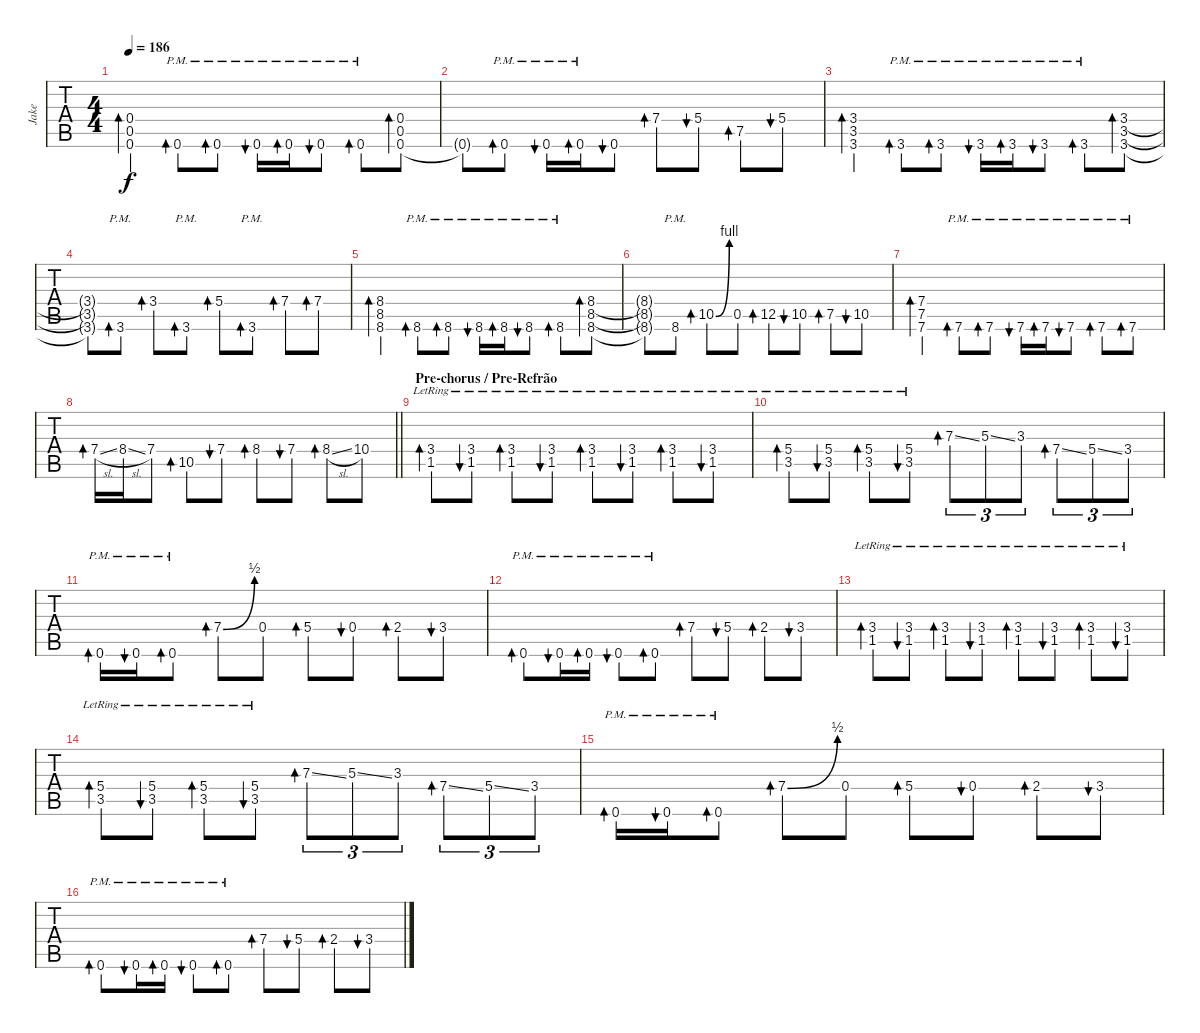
\track ("Jake" "Jake") {instrument distortionguitar}
\staff {tabs}
\tuning (Eb4 Bb3 Gb3 Db3 Ab2 Db2) {hide}
\ts (4 4)
\tempo 186
\clef g2
\ks c
(0.4 0.5 0.6).4{bd 60 dy f} 0.6{pm}.8{bd 60} 0.6{pm}.8{bd 60} 0.6{pm}.16{bu 60} 0.6{pm}.16{bd 60} 0.6{pm}.8{bu 60} 0.6{pm}.8{bd 60} (0.4 0.5 0.6).8{bd 60} |
0.6{t}.8 0.6{pm}.8{bd 60} 0.6{pm}.16{bu 60} 0.6{pm}.16{bd 60} 0.6.8{bu 60} 7.4.8{bd 60} 5.4.8{bu 60} 7.5.8{bd 60} 5.4.8{bu 60} |
(3.4 3.5 3.6).4{bd 60} 3.6{pm}.8{bd 60} 3.6{pm}.8{bd 60} 3.6{pm}.16{bu 60} 3.6{pm}.16{bd 60} 3.6{pm}.8{bu 60} 3.6{pm}.8{bd 60} (3.4 3.5 3.6).8{bd 60} |
(3.4{t} 3.5{t} 3.6{t}).8 3.6{pm}.8{bd 60} 3.4.8{bd 60} 3.6{pm}.8{bd 60} 5.4.8{bd 60} 3.6{pm}.8{bd 60} 7.4.8{bd 60} 7.4.8{bd 60} |
(8.4 8.5 8.6).4{bd 60} 8.6{pm}.8{bd 60} 8.6{pm}.8{bd 60} 8.6{pm}.16{bu 60} 8.6{pm}.16{bd 60} 8.6{pm}.8{bu 60} 8.6{pm}.8{bd 60} (8.4 8.5 8.6).8{bd 60} |
(8.4{t} 8.5{t} 8.6{t}).8 8.6{pm}.8 10.5{be (bend 0 0 60 4)}.8{bd 60} 0.5.8 12.5.8{bd 60} 10.5.8{bu 60} 7.5.8{bd 60} 10.5.8{bu 60} |
(7.4 7.5 7.6).4{bd 60} 7.6{pm}.8{bd 60} 7.6{pm}.8{bd 60} 7.6{pm}.16{bu 60} 7.6{pm}.16{bd 60} 7.6{pm}.8{bu 60} 7.6{pm}.8{bd 60} 7.6{pm}.8{bd 60} |
\barLineRight lightlight
7.4{sl}.16{bd 60} 8.4{sl}.16 7.4.8 10.5.8{bd 60} 7.4.8{bu 60} 8.4.8{bd 60} 7.4.8{bu 60} 8.4{sl}.8{bd 60} 10.4.8 |
\section ("" "Pre-chorus / Pre-Refrão")
(3.4{lr} 1.5).8{bd 60} (3.4{lr} 1.5).8{bu 60} (3.4{lr} 1.5).8{bd 60} (3.4{lr} 1.5).8{bu 60} (3.4{lr} 1.5).8{bd 60} (3.4{lr} 1.5).8{bu 60} (3.4{lr} 1.5).8{bd 60} (3.4{lr} 1.5).8{bu 60} |
(5.4{lr} 3.5).8{bd 60} (5.4{lr} 3.5).8{bu 60} (5.4{lr} 3.5).8{bd 60} (5.4{lr} 3.5).8{bu 60} 7.3{ss}.8{tu (3 2) bd 60} 5.3{ss}.8{tu (3 2)} 3.3.8{tu (3 2)} 7.4{ss}.8{tu (3 2) bd 60} 5.4{ss}.8{tu (3 2)} 3.4.8{tu (3 2)} |
0.6{pm}.16{bd 60} 0.6{pm}.16{bu 60} 0.6{pm}.8{bd 60} 7.4{be (bend 0 0 60 2)}.8{bd 60} 0.4.8 5.4.8{bd 60} 0.4.8{bu 60} 2.4.8{bd 60} 3.4.8{bu 60} |
0.6{pm}.8{bd 60} 0.6{pm}.16{bu 60} 0.6{pm}.16{bd 60} 0.6{pm}.8{bu 60} 0.6{pm}.8{bd 60} 7.4.8{bd 60} 5.4.8{bu 60} 2.4.8{bd 60} 3.4.8{bu 60} |
(3.4{lr} 1.5).8{bd 60} (3.4{lr} 1.5).8{bu 60} (3.4{lr} 1.5).8{bd 60} (3.4{lr} 1.5).8{bu 60} (3.4{lr} 1.5).8{bd 60} (3.4{lr} 1.5).8{bu 60} (3.4{lr} 1.5).8{bd 60} (3.4{lr} 1.5).8{bu 60} |
(5.4{lr} 3.5).8{bd 60} (5.4{lr} 3.5).8{bu 60} (5.4{lr} 3.5).8{bd 60} (5.4{lr} 3.5).8{bu 60} 7.3{ss}.8{tu (3 2) bd 60} 5.3{ss}.8{tu (3 2)} 3.3.8{tu (3 2)} 7.4{ss}.8{tu (3 2) bd 60} 5.4{ss}.8{tu (3 2)} 3.4.8{tu (3 2)} |
0.6{pm}.16{bd 60} 0.6{pm}.16{bu 60} 0.6{pm}.8{bd 60} 7.4{be (bend 0 0 60 2)}.8{bd 60} 0.4.8 5.4.8{bd 60} 0.4.8{bu 60} 2.4.8{bd 60} 3.4.8{bu 60} |
0.6{pm}.8{bd 60} 0.6{pm}.16{bu 60} 0.6{pm}.16{bd 60} 0.6{pm}.8{bu 60} 0.6{pm}.8{bd 60} 7.4.8{bd 60} 5.4.8{bu 60} 2.4.8{bd 60} 3.4.8{bu 60}
